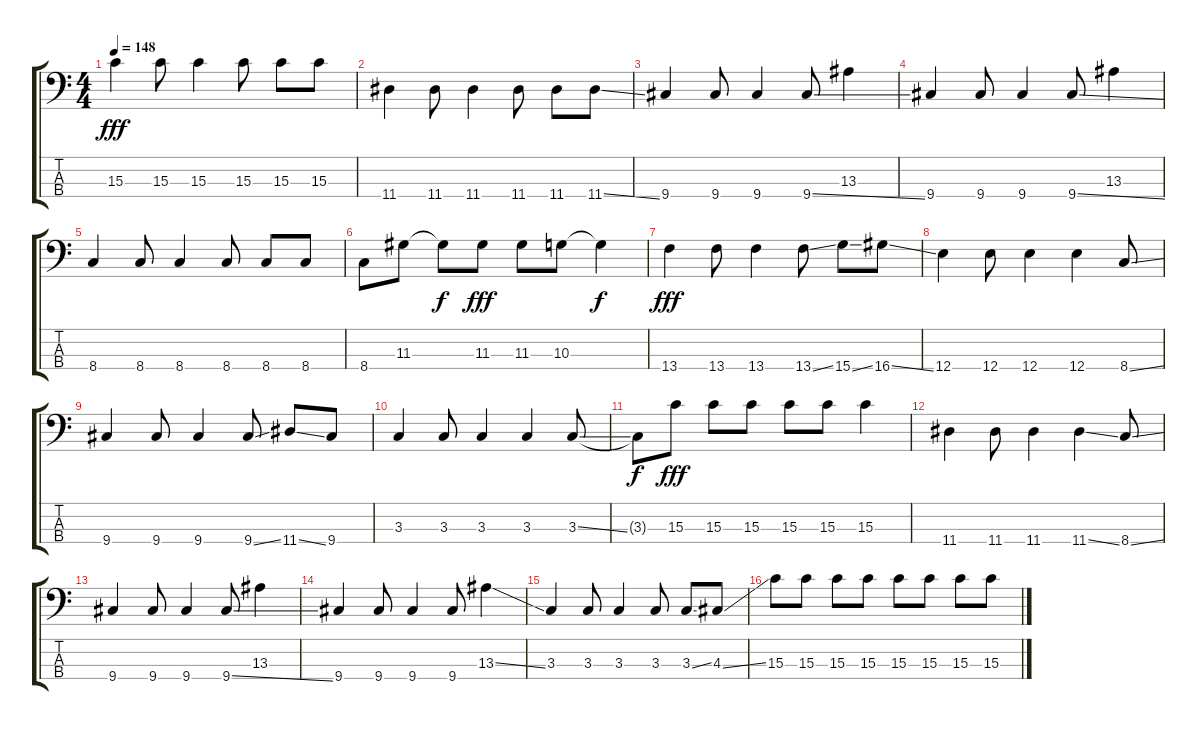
\track "" {instrument electricbassfinger}
\staff {score tabs}
\tuning (G2 D2 A1 E1) {hide}
\ts (4 4)
\tempo 148
\clef f4
\ks c
15.3.4{dy fff} 15.3.8 15.3.4 15.3.8 15.3.8 15.3.8 |
11.4.4 11.4.8 11.4.4 11.4.8 11.4.8 11.4{ss}.8 |
9.4.4 9.4.8 9.4.4 9.4{ss}.8 13.3.4 |
9.4.4 9.4.8 9.4.4 9.4{ss}.8 13.3.4 |
8.4.4 8.4.8 8.4.4 8.4.8 8.4.8 8.4.8 |
8.4.8 11.3.8 11.3{t}.8{dy f} 11.3.8{dy fff} 11.3.8 10.3.8 10.3{t}.4{dy f} |
13.4.4{dy fff} 13.4.8 13.4.4 13.4{ss}.8 15.4{ss}.8 16.4{ss}.8 |
12.4.4 12.4.8 12.4.4 12.4.4 8.4{ss}.8 |
9.4.4 9.4.8 9.4.4 9.4{ss}.8 11.4{ss}.8 9.4.8 |
3.3.4 3.3.8 3.3.4 3.3.4 3.3{ss}.8 |
3.3{t}.8{dy f} 15.3.8{dy fff} 15.3.8 15.3.8 15.3.8 15.3.8 15.3.4 |
11.4.4 11.4.8 11.4.4 11.4{ss}.4 8.4{ss}.8 |
9.4.4 9.4.8 9.4.4 9.4{ss}.8 13.3.4 |
9.4.4 9.4.8 9.4.4 9.4.8 13.3{ss}.4 |
3.3.4 3.3.8 3.3.4 3.3.8 3.3{ss}.8 4.3{ss}.8 |
15.3.8 15.3.8 15.3.8 15.3.8 15.3.8 15.3.8 15.3.8 15.3.8
